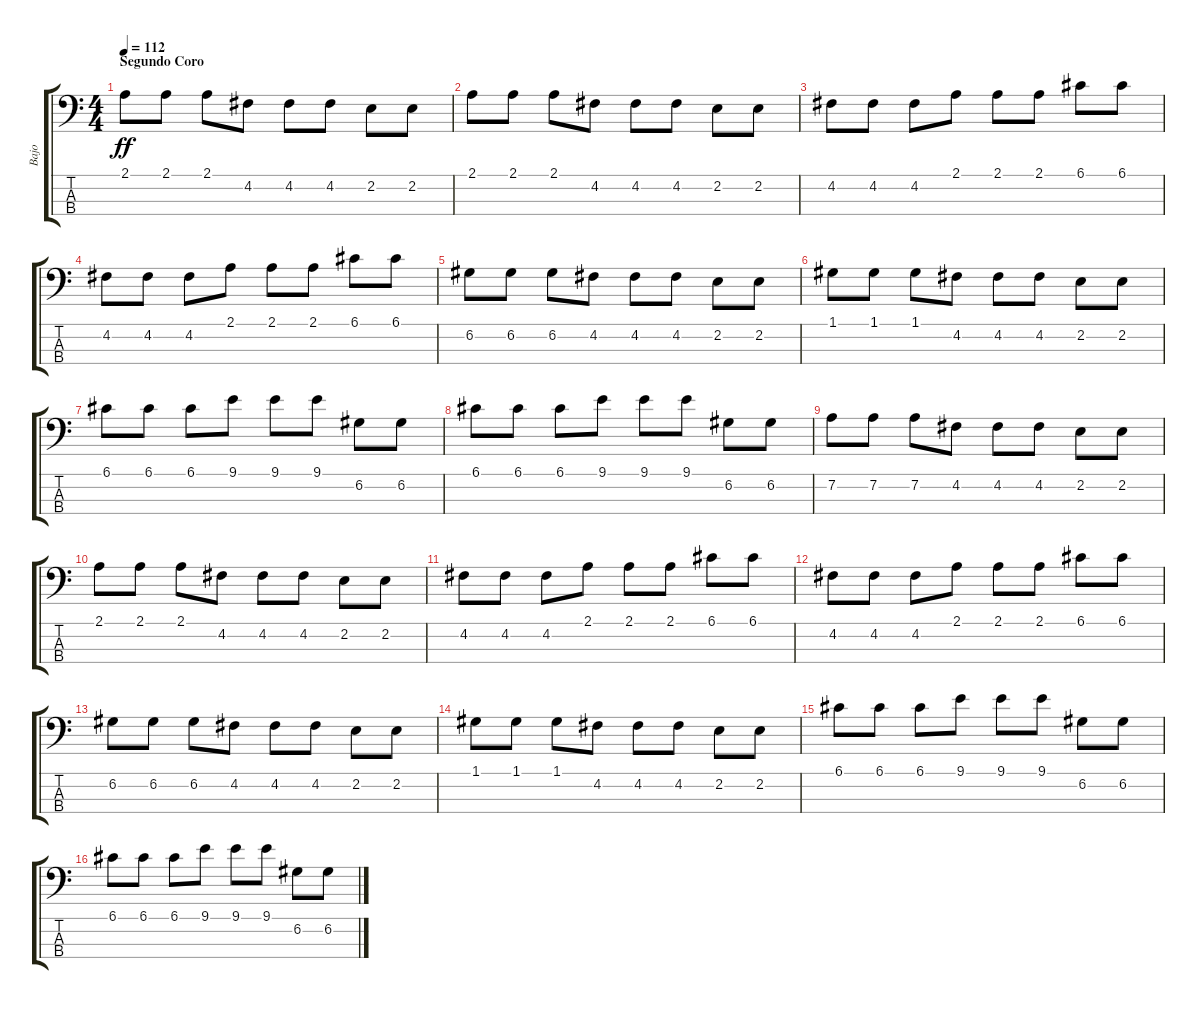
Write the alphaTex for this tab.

\track ("Bajo" "Bajo") {instrument electricbasspick}
\staff {score tabs}
\tuning (G2 D2 A1 E1) {hide}
\ts (4 4)
\section ("" "Segundo Coro")
\tempo 112
\clef f4
\ks c
2.1.8{dy ff} 2.1.8 2.1.8 4.2.8 4.2.8 4.2.8 2.2.8 2.2.8 |
2.1.8 2.1.8 2.1.8 4.2.8 4.2.8 4.2.8 2.2.8 2.2.8 |
4.2.8 4.2.8 4.2.8 2.1.8 2.1.8 2.1.8 6.1.8 6.1.8 |
4.2.8 4.2.8 4.2.8 2.1.8 2.1.8 2.1.8 6.1.8 6.1.8 |
6.2.8 6.2.8 6.2.8 4.2.8 4.2.8 4.2.8 2.2.8 2.2.8 |
1.1.8 1.1.8 1.1.8 4.2.8 4.2.8 4.2.8 2.2.8 2.2.8 |
6.1.8 6.1.8 6.1.8 9.1.8 9.1.8 9.1.8 6.2.8 6.2.8 |
6.1.8 6.1.8 6.1.8 9.1.8 9.1.8 9.1.8 6.2.8 6.2.8 |
7.2.8 7.2.8 7.2.8 4.2.8 4.2.8 4.2.8 2.2.8 2.2.8 |
2.1.8 2.1.8 2.1.8 4.2.8 4.2.8 4.2.8 2.2.8 2.2.8 |
4.2.8 4.2.8 4.2.8 2.1.8 2.1.8 2.1.8 6.1.8 6.1.8 |
4.2.8 4.2.8 4.2.8 2.1.8 2.1.8 2.1.8 6.1.8 6.1.8 |
6.2.8 6.2.8 6.2.8 4.2.8 4.2.8 4.2.8 2.2.8 2.2.8 |
1.1.8 1.1.8 1.1.8 4.2.8 4.2.8 4.2.8 2.2.8 2.2.8 |
6.1.8 6.1.8 6.1.8 9.1.8 9.1.8 9.1.8 6.2.8 6.2.8 |
6.1.8 6.1.8 6.1.8 9.1.8 9.1.8 9.1.8 6.2.8 6.2.8
